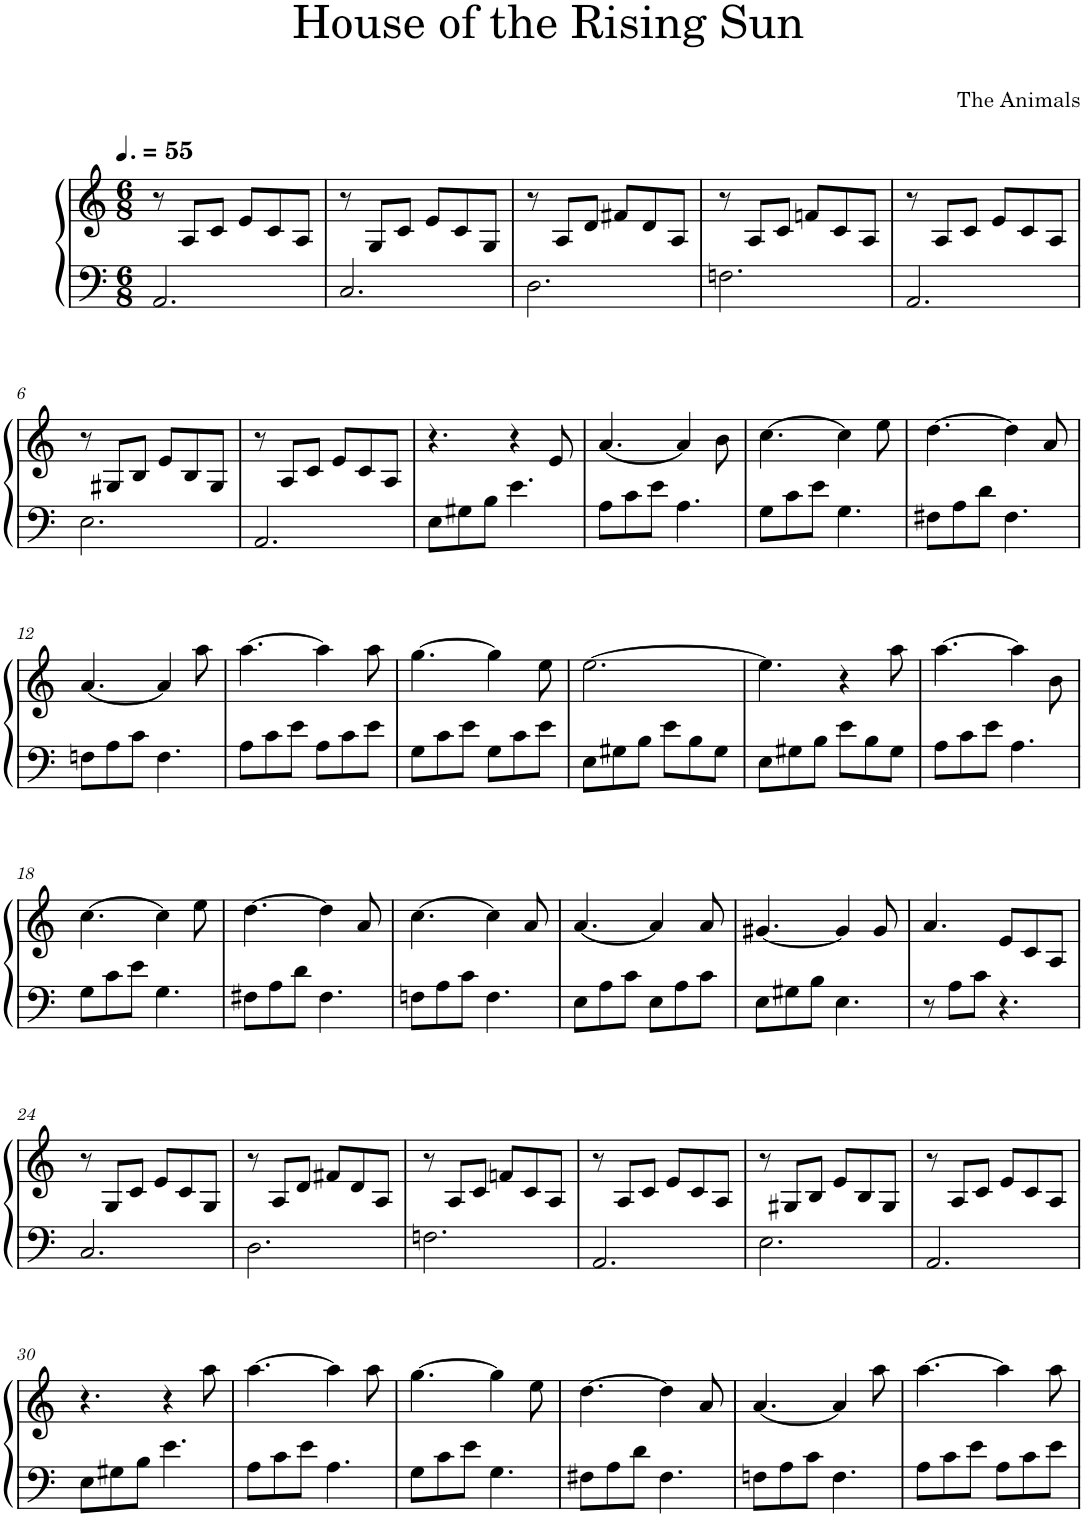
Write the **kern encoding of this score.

**kern	**kern
*part1	*part1
*staff2	*staff1
*I"Piano	*
*I'Pno.	*
*clefF4	*clefG2
*k[]	*k[]
*M6/8	*M6/8
*MM83	*MM83
=1	=1
2.AA/	8r
.	8A/L
.	8c/J
.	8e/L
.	8c/
.	8A/J
=2	=2
2.C/	8r
.	8G/L
.	8c/J
.	8e/L
.	8c/
.	8G/J
=3	=3
2.D\	8r
.	8A/L
.	8d/J
.	8f#X/L
.	8d/
.	8A/J
=4	=4
2.Fn\	8r
.	8A/L
.	8c/J
.	8fn/L
.	8c/
.	8A/J
=5	=5
2.AA/	8r
.	8A/L
.	8c/J
.	8e/L
.	8c/
.	8A/J
!!LO:LB:g=z
=6	=6
2.E\	8r
.	8G#X/L
.	8B/J
.	8e/L
.	8B/
.	8G#/J
=7	=7
2.AA/	8r
.	8A/L
.	8c/J
.	8e/L
.	8c/
.	8A/J
=8	=8
8E\L	4.r
8G#X\	.
8B\J	.
4.e\	4r
.	8e/
=9	=9
8A\L	[<4.a/
8c\	.
8e\J	.
4.A\	4a/]
.	8b\
=10	=10
8G\L	[>4.cc\
8c\	.
8e\J	.
4.G\	4cc\]
.	8ee\
=11	=11
8F#X\L	[>4.dd\
8A\	.
8d\J	.
4.F#\	4dd\]
.	8a/
!!LO:LB:g=z
=12	=12
8Fn\L	[<4.a/
8A\	.
8c\J	.
4.F\	4a/]
.	8aa\
=13	=13
8A\L	[>4.aa\
8c\	.
8e\J	.
8A\L	4aa\]
8c\	.
8e\J	8aa\
=14	=14
8G\L	[>4.gg\
8c\	.
8e\J	.
8G\L	4gg\]
8c\	.
8e\J	8ee\
=15	=15
8E\L	[>2.ee\
8G#X\	.
8B\J	.
8e\L	.
8B\	.
8G#\J	.
=16	=16
8E\L	4.ee\]
8G#X\	.
8B\J	.
8e\L	4r
8B\	.
8G#\J	8aa\
=17	=17
8A\L	[>4.aa\
8c\	.
8e\J	.
4.A\	4aa\]
.	8b\
!!LO:LB:g=z
=18	=18
8G\L	[>4.cc\
8c\	.
8e\J	.
4.G\	4cc\]
.	8ee\
=19	=19
8F#X\L	[>4.dd\
8A\	.
8d\J	.
4.F#\	4dd\]
.	8a/
=20	=20
8Fn\L	[>4.cc\
8A\	.
8c\J	.
4.F\	4cc\]
.	8a/
=21	=21
8E\L	[<4.a/
8A\	.
8c\J	.
8E\L	4a/]
8A\	.
8c\J	8a/
=22	=22
8E\L	[<4.g#X/
8G#X\	.
8B\J	.
4.E\	4g#/]
.	8g#/
=23	=23
8r	4.a/
8A\L	.
8c\J	.
4.r	8e/L
.	8c/
.	8A/J
!!LO:LB:g=z
=24	=24
2.C/	8r
.	8G/L
.	8c/J
.	8e/L
.	8c/
.	8G/J
=25	=25
2.D\	8r
.	8A/L
.	8d/J
.	8f#X/L
.	8d/
.	8A/J
=26	=26
2.Fn\	8r
.	8A/L
.	8c/J
.	8fn/L
.	8c/
.	8A/J
=27	=27
2.AA/	8r
.	8A/L
.	8c/J
.	8e/L
.	8c/
.	8A/J
=28	=28
2.E\	8r
.	8G#X/L
.	8B/J
.	8e/L
.	8B/
.	8G#/J
=29	=29
2.AA/	8r
.	8A/L
.	8c/J
.	8e/L
.	8c/
.	8A/J
!!LO:LB:g=z
=30	=30
8E\L	4.r
8G#X\	.
8B\J	.
4.e\	4r
.	8aa\
=31	=31
8A\L	[>4.aa\
8c\	.
8e\J	.
4.A\	4aa\]
.	8aa\
=32	=32
8G\L	[>4.gg\
8c\	.
8e\J	.
4.G\	4gg\]
.	8ee\
=33	=33
8F#X\L	[>4.dd\
8A\	.
8d\J	.
4.F#\	4dd\]
.	8a/
=34	=34
8Fn\L	[<4.a/
8A\	.
8c\J	.
4.F\	4a/]
.	8aa\
=35	=35
8A\L	[>4.aa\
8c\	.
8e\J	.
8A\L	4aa\]
8c\	.
8e\J	8aa\
=	=
*-	*-
